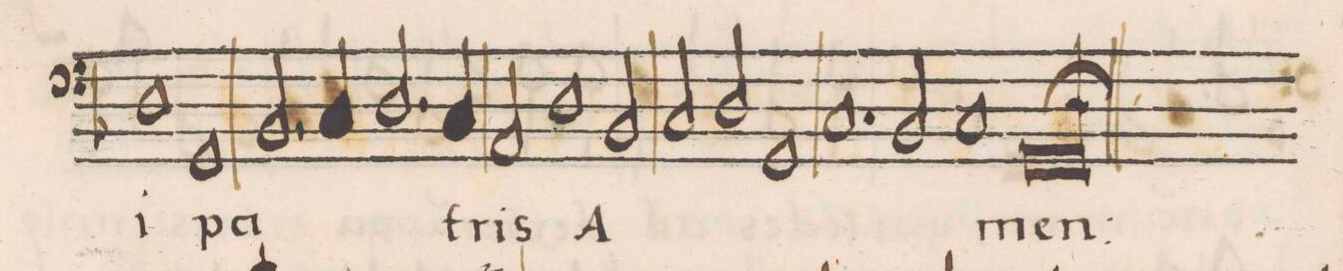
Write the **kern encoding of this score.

**kern	**text
*I"BASSVS	*
*clefF4	*
*k[b-]	*
*met(C|)	*
*M2/1	*
1D\	-i
=124-	=124-
1GG/	pa-
2.BB-/	.
4C/	.
=125-	=125-
2.D/	.
4C/	.
2AA/	-tris
1D\	A-
=126-	=126-
2BB-/	.
2C/	.
2D/	.
=127-	=127-
1GG/	.
1.C/	.
=128-	=128-
2BB-/	.
1C/	.
=129-	=129-
0GGl/;	-men:
==	==
*-	*-
